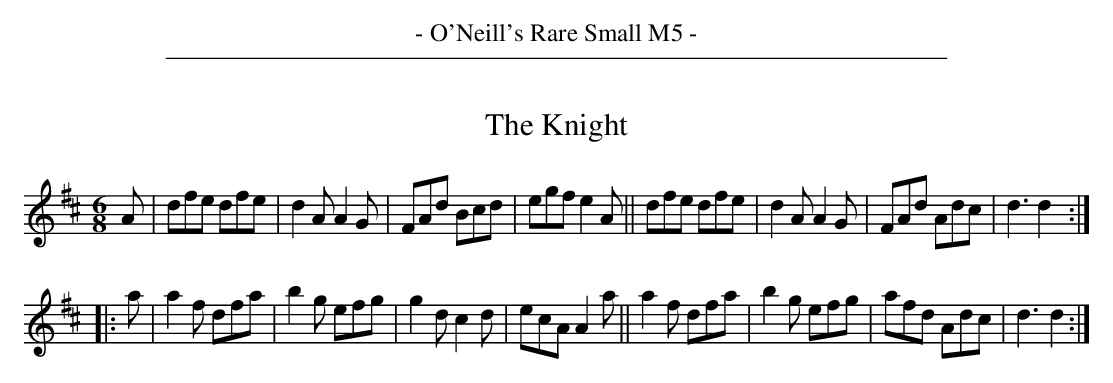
X:1
T: The Knight
M: 6/8
L: 1/8
K: D
A |\
dfe dfe | d2A A2G | FAd Bcd | egf e2A ||\
dfe dfe | d2A A2G | FAd Adc | d3  d2  ::
a |\
a2f dfa | b2g efg | g2d c2d | ecA A2a ||\
a2f dfa | b2g efg | afd Adc | d3  d2  :|
